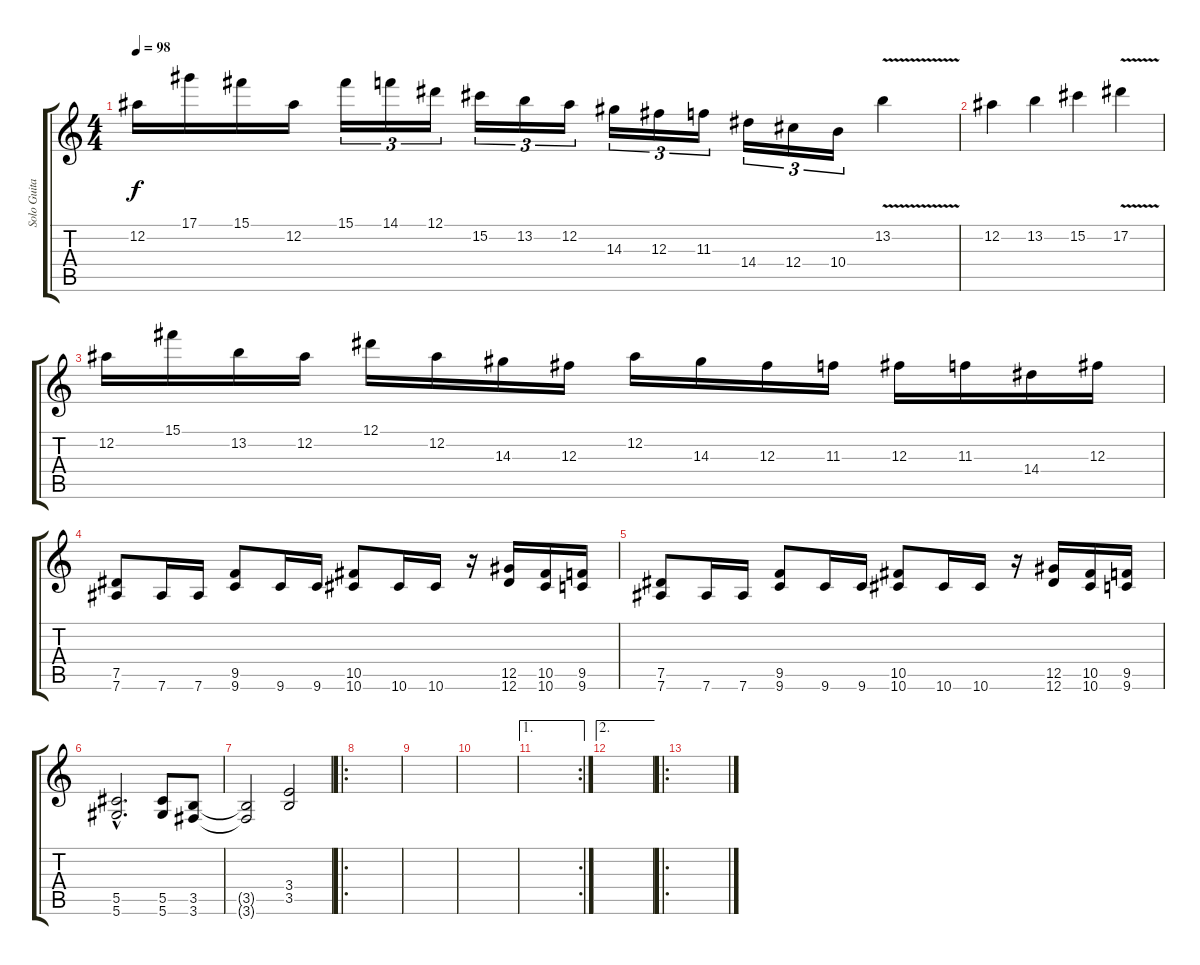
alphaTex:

\track ("Solo Guitar" "Solo Guita") {instrument distortionguitar}
\staff {score tabs}
\tuning (Eb4 Bb3 Gb3 Db3 Ab2 Eb2) {hide}
\ts (4 4)
\tempo 98
\clef g2
\ks c
12.2.16{dy f} 17.1.16 15.1.16 12.2.16 15.1.16{tu (3 2)} 14.1.16{tu (3 2)} 12.1.16{tu (3 2)} 15.2.16{tu (3 2)} 13.2.16{tu (3 2)} 12.2.16{tu (3 2)} 14.3.16{tu (3 2)} 12.3.16{tu (3 2)} 11.3.16{tu (3 2)} 14.4.16{tu (3 2)} 12.4.16{tu (3 2)} 10.4.16{tu (3 2)} 13.2{v}.4 |
12.2.4 13.2.4 15.2.4 17.2{v}.4 |
12.2.16 15.1.16 13.2.16 12.2.16 12.1.16 12.2.16 14.3.16 12.3.16 12.2.16 14.3.16 12.3.16 11.3.16 12.3.16 11.3.16 14.4.16 12.3.16 |
(7.5 7.6).8 7.6.16 7.6.16 (9.5 9.6).8 9.6.16 9.6.16 (10.5 10.6).8 10.6.16 10.6.16 r.16 (12.5 12.6).16 (10.5 10.6).16 (9.5 9.6).16 |
(7.5 7.6).8 7.6.16 7.6.16 (9.5 9.6).8 9.6.16 9.6.16 (10.5 10.6).8 10.6.16 10.6.16 r.16 (12.5 12.6).16 (10.5 10.6).16 (9.5 9.6).16 |
(5.5{hac} 5.6{hac}).2{d} (5.5 5.6).8 (3.5 3.6).8 |
(3.5{t} 3.6{t}).2 (3.4 3.5).2 |
\ro
|
|
|
\ae 1
\rc 2
|
\ae 2
|
\ro
